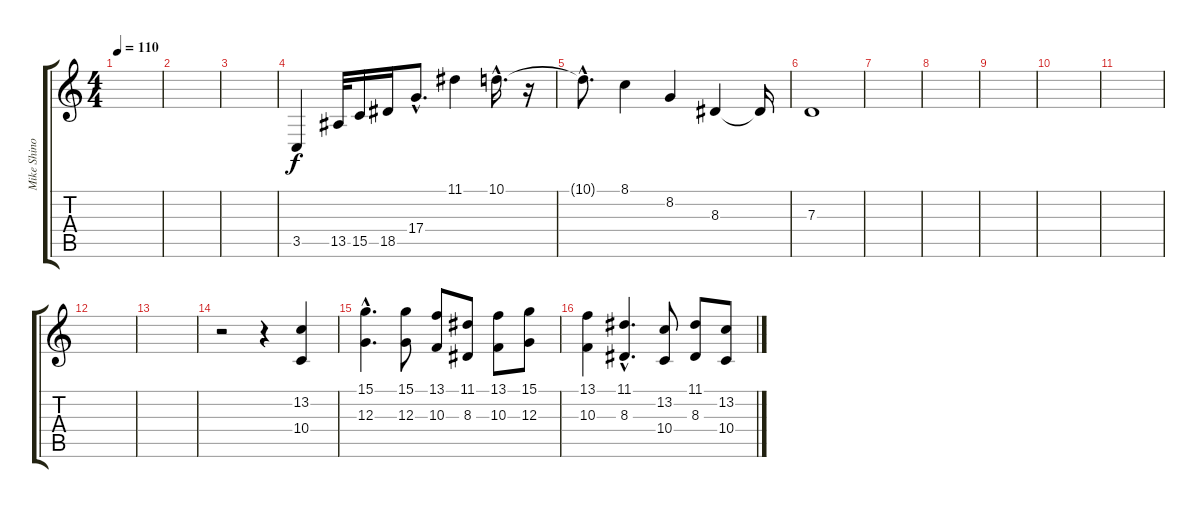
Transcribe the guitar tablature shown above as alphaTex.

\track ("Mike Shinoda - Piano" "Mike Shino") {instrument acousticgrandpiano}
\staff {score tabs}
\tuning (E4 B3 G3 D3 A2 E2) {hide}
\ts (4 4)
\tempo 110
\clef g2
\ks c
|
|
|
3.5.4 13.5.32 15.5.16 18.5.16 17.4{hac}.8{d} 11.1.4 10.1{hac}.16{d} r.16 |
10.1{hac t}.8{d} 8.1.4 8.2.4 8.3.4 8.3{t}.16 |
7.3.1 |
|
|
|
|
|
|
|
r.2 r.4 (13.2 10.4).4 |
(15.1{hac} 12.3{hac}).4{d} (15.1 12.3).8 (13.1 10.3).8 (11.1 8.3).8 (13.1 10.3).8 (15.1 12.3).8 |
(13.1 10.3).4 (11.1{hac} 8.3{hac}).4{d} (13.2 10.4).8 (11.1 8.3).8 (13.2 10.4).8
